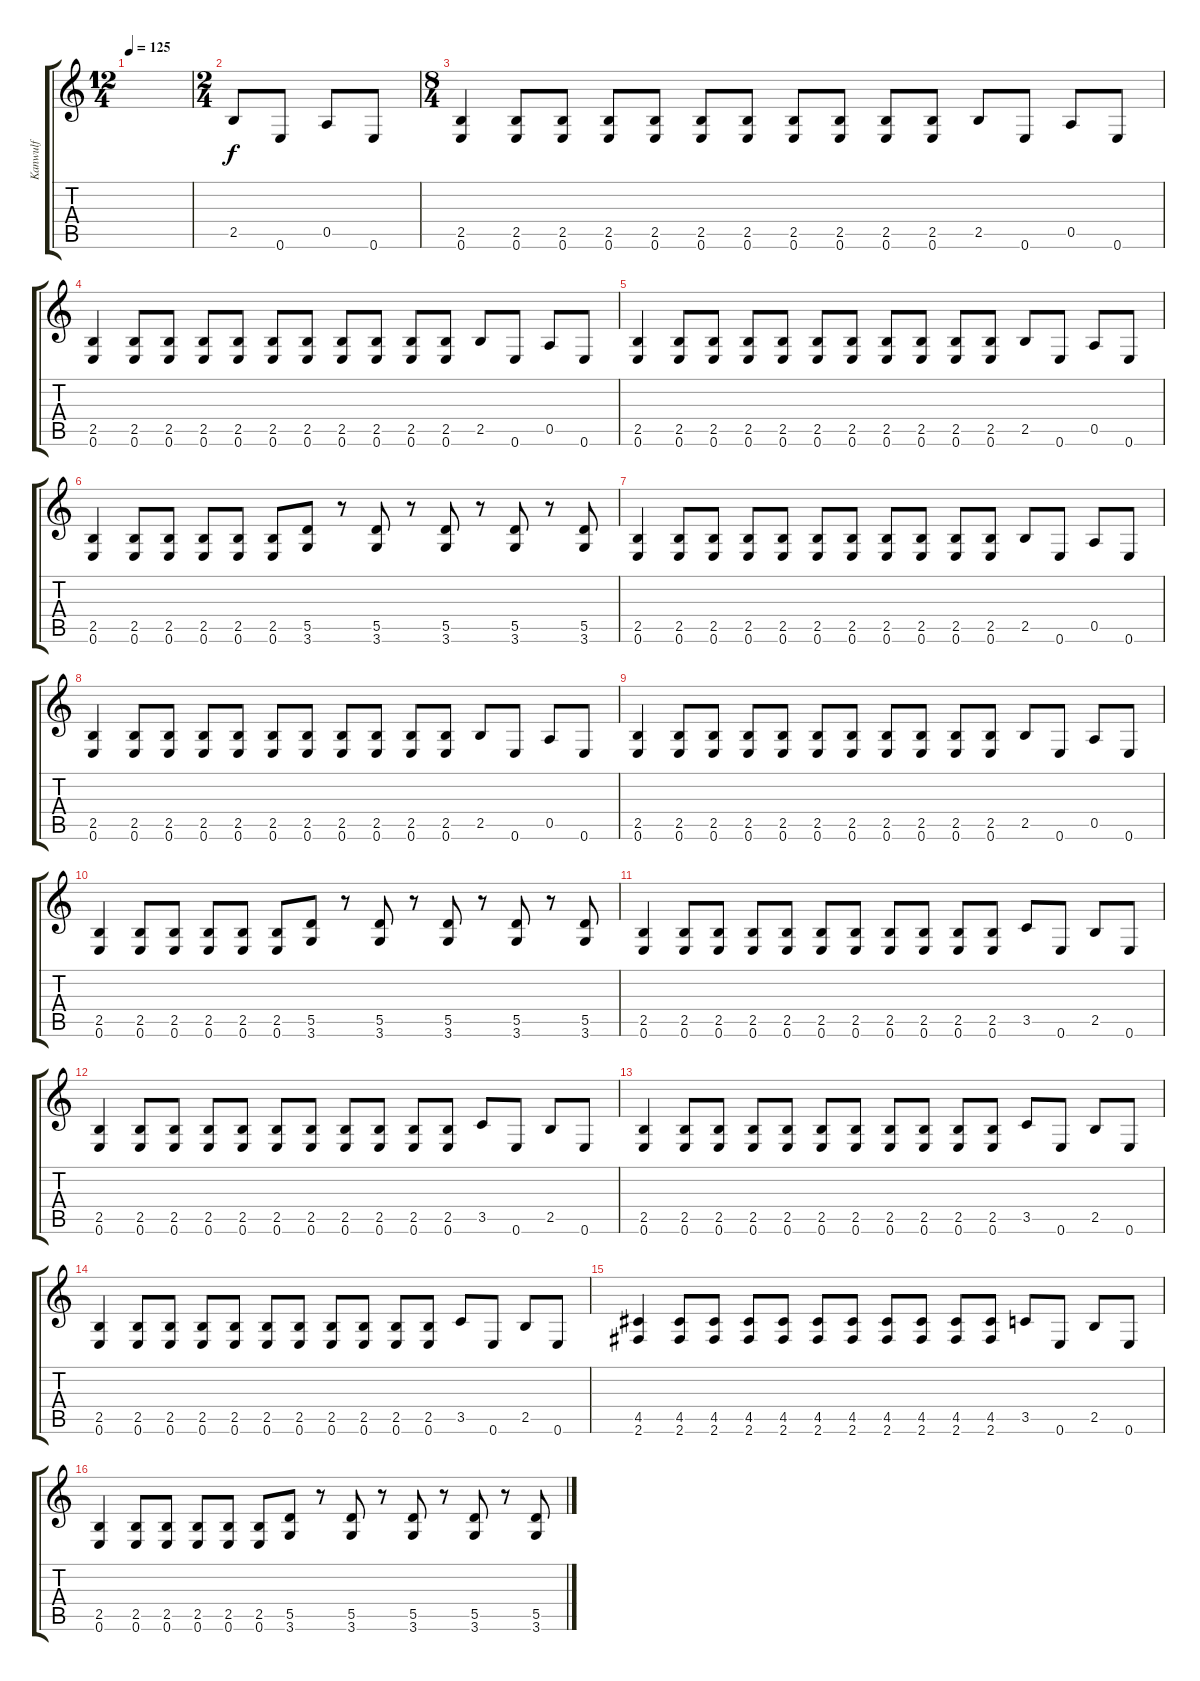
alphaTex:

\track ("Kanwulf" "Kanwulf") {instrument distortionguitar}
\staff {score tabs}
\tuning (E4 B3 G3 D3 A2 E2) {hide}
\ts (12 4)
\tempo 125
\clef g2
\ks c
|
\ts (2 4)
2.5.8 0.6.8 0.5.8 0.6.8 |
\ts (8 4)
(2.5 0.6).4 (2.5 0.6).8 (2.5 0.6).8 (2.5 0.6).8 (2.5 0.6).8 (2.5 0.6).8 (2.5 0.6).8 (2.5 0.6).8 (2.5 0.6).8 (2.5 0.6).8 (2.5 0.6).8 2.5.8 0.6.8 0.5.8 0.6.8 |
(2.5 0.6).4 (2.5 0.6).8 (2.5 0.6).8 (2.5 0.6).8 (2.5 0.6).8 (2.5 0.6).8 (2.5 0.6).8 (2.5 0.6).8 (2.5 0.6).8 (2.5 0.6).8 (2.5 0.6).8 2.5.8 0.6.8 0.5.8 0.6.8 |
(2.5 0.6).4 (2.5 0.6).8 (2.5 0.6).8 (2.5 0.6).8 (2.5 0.6).8 (2.5 0.6).8 (2.5 0.6).8 (2.5 0.6).8 (2.5 0.6).8 (2.5 0.6).8 (2.5 0.6).8 2.5.8 0.6.8 0.5.8 0.6.8 |
(2.5 0.6).4 (2.5 0.6).8 (2.5 0.6).8 (2.5 0.6).8 (2.5 0.6).8 (2.5 0.6).8 (5.5 3.6).8 r.8 (5.5 3.6).8 r.8 (5.5 3.6).8 r.8 (5.5 3.6).8 r.8 (5.5 3.6).8 |
(2.5 0.6).4 (2.5 0.6).8 (2.5 0.6).8 (2.5 0.6).8 (2.5 0.6).8 (2.5 0.6).8 (2.5 0.6).8 (2.5 0.6).8 (2.5 0.6).8 (2.5 0.6).8 (2.5 0.6).8 2.5.8 0.6.8 0.5.8 0.6.8 |
(2.5 0.6).4 (2.5 0.6).8 (2.5 0.6).8 (2.5 0.6).8 (2.5 0.6).8 (2.5 0.6).8 (2.5 0.6).8 (2.5 0.6).8 (2.5 0.6).8 (2.5 0.6).8 (2.5 0.6).8 2.5.8 0.6.8 0.5.8 0.6.8 |
(2.5 0.6).4 (2.5 0.6).8 (2.5 0.6).8 (2.5 0.6).8 (2.5 0.6).8 (2.5 0.6).8 (2.5 0.6).8 (2.5 0.6).8 (2.5 0.6).8 (2.5 0.6).8 (2.5 0.6).8 2.5.8 0.6.8 0.5.8 0.6.8 |
(2.5 0.6).4 (2.5 0.6).8 (2.5 0.6).8 (2.5 0.6).8 (2.5 0.6).8 (2.5 0.6).8 (5.5 3.6).8 r.8 (5.5 3.6).8 r.8 (5.5 3.6).8 r.8 (5.5 3.6).8 r.8 (5.5 3.6).8 |
(2.5 0.6).4 (2.5 0.6).8 (2.5 0.6).8 (2.5 0.6).8 (2.5 0.6).8 (2.5 0.6).8 (2.5 0.6).8 (2.5 0.6).8 (2.5 0.6).8 (2.5 0.6).8 (2.5 0.6).8 3.5.8 0.6.8 2.5.8 0.6.8 |
(2.5 0.6).4 (2.5 0.6).8 (2.5 0.6).8 (2.5 0.6).8 (2.5 0.6).8 (2.5 0.6).8 (2.5 0.6).8 (2.5 0.6).8 (2.5 0.6).8 (2.5 0.6).8 (2.5 0.6).8 3.5.8 0.6.8 2.5.8 0.6.8 |
(2.5 0.6).4 (2.5 0.6).8 (2.5 0.6).8 (2.5 0.6).8 (2.5 0.6).8 (2.5 0.6).8 (2.5 0.6).8 (2.5 0.6).8 (2.5 0.6).8 (2.5 0.6).8 (2.5 0.6).8 3.5.8 0.6.8 2.5.8 0.6.8 |
(2.5 0.6).4 (2.5 0.6).8 (2.5 0.6).8 (2.5 0.6).8 (2.5 0.6).8 (2.5 0.6).8 (2.5 0.6).8 (2.5 0.6).8 (2.5 0.6).8 (2.5 0.6).8 (2.5 0.6).8 3.5.8 0.6.8 2.5.8 0.6.8 |
(4.5 2.6).4 (4.5 2.6).8 (4.5 2.6).8 (4.5 2.6).8 (4.5 2.6).8 (4.5 2.6).8 (4.5 2.6).8 (4.5 2.6).8 (4.5 2.6).8 (4.5 2.6).8 (4.5 2.6).8 3.5.8 0.6.8 2.5.8 0.6.8 |
(2.5 0.6).4 (2.5 0.6).8 (2.5 0.6).8 (2.5 0.6).8 (2.5 0.6).8 (2.5 0.6).8 (5.5 3.6).8 r.8 (5.5 3.6).8 r.8 (5.5 3.6).8 r.8 (5.5 3.6).8 r.8 (5.5 3.6).8
